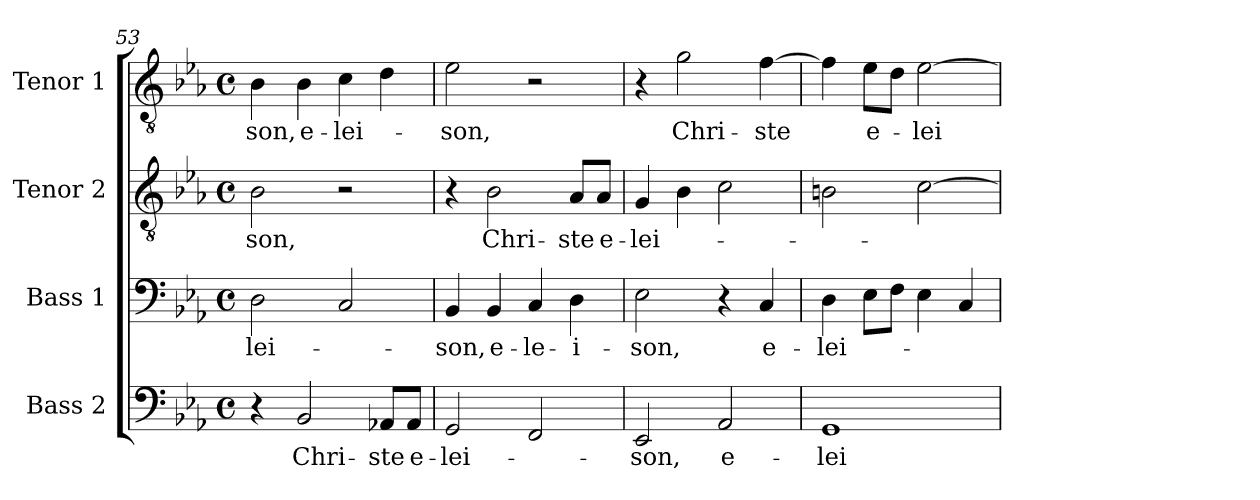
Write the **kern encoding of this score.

**kern	**text	**kern	**text	**kern	**text	**kern	**text
*part4	*part4	*part3	*part3	*part2	*part2	*part1	*part1
*staff4	*staff4	*staff3	*staff3	*staff2	*staff2	*staff1	*staff1
*I"Bass 2	*	*I"Bass 1	*	*I"Tenor 2	*	*I"Tenor 1	*
*I'B. 2	*	*I'B. 1	*	*I'T. 2	*	*I'T. 1	*
*clefF4	*	*clefF4	*	*clefGv2	*	*clefGv2	*
*k[b-e-a-]	*	*k[b-e-a-]	*	*k[b-e-a-]	*	*k[b-e-a-]	*
*E-:	*	*E-:	*	*E-:	*	*E-:	*
*M4/4	*	*M4/4	*	*M4/4	*	*M4/4	*
*met(c)	*	*met(c)	*	*met(c)	*	*met(c)	*
=53	=53	=53	=53	=53	=53	=53	=53
!	!	!	!LO:LY:b	!	!LO:LY:b	!	!LO:LY:b
4r	.	2D\	-lei-	2B-\	-son,	4B-\	-son,
!	!LO:LY:b	!	!	!	!	!	!LO:LY:b
2BB-/	Chri-	.	.	.	.	4B-\	e-
!	!	!	!	!	!	!	!LO:LY:b
.	.	2C/	.	2r	.	4c\	-lei-
!	!LO:LY:b	!	!	!	!	!	!
8AA-X/L	-ste	.	.	.	.	4d\	.
!	!LO:LY:b	!	!	!	!	!	!
8AA-/J	e-	.	.	.	.	.	.
=54	=54	=54	=54	=54	=54	=54	=54
!	!LO:LY:b	!	!LO:LY:b	!	!	!	!LO:LY:b
2GG/	-lei-	4BB-/	-son,	4r	.	2e-\	-son,
!	!	!	!LO:LY:b	!	!LO:LY:b	!	!
.	.	4BB-/	e-	2B-\	Chri-	.	.
!	!	!	!LO:LY:b	!	!	!	!
2FF/	.	4C/	-le-	.	.	2r	.
!	!	!	!LO:LY:b	!	!LO:LY:b	!	!
.	.	4D\	-i-	8A-/L	-ste	.	.
!	!	!	!	!	!LO:LY:b	!	!
.	.	.	.	8A-/J	e-	.	.
=55	=55	=55	=55	=55	=55	=55	=55
!	!LO:LY:b	!	!LO:LY:b	!	!LO:LY:b	!	!
2EE-/	-son,	2E-\	-son,	4G/	-lei-	4r	.
!	!	!	!	!	!	!	!LO:LY:b
.	.	.	.	4B-\	.	2g\	Chri-
!	!LO:LY:b	!	!	!	!	!	!
2AA-/	e-	4r	.	2c\	.	.	.
!	!	!	!LO:LY:b	!	!	!	!LO:LY:b
.	.	4C/	e-	.	.	[4f\	-ste
=56	=56	=56	=56	=56	=56	=56	=56
!	!LO:LY:b	!	!LO:LY:b	!	!	!	!
1GG	-lei-	4D\	-lei-	2Bn\	.	4f\]	.
!	!	!	!	!	!	!	!LO:LY:b
.	.	8E-\L	.	.	.	8e-\L	e-
.	.	8F\J	.	.	.	8d\J	.
!	!	!	!	!	!	!	!LO:LY:b
.	.	4E-\	.	[2c\	.	[2e-\	-lei-
.	.	4C/	.	.	.	.	.
=	=	=	=	=	=	=	=
*-	*-	*-	*-	*-	*-	*-	*-
